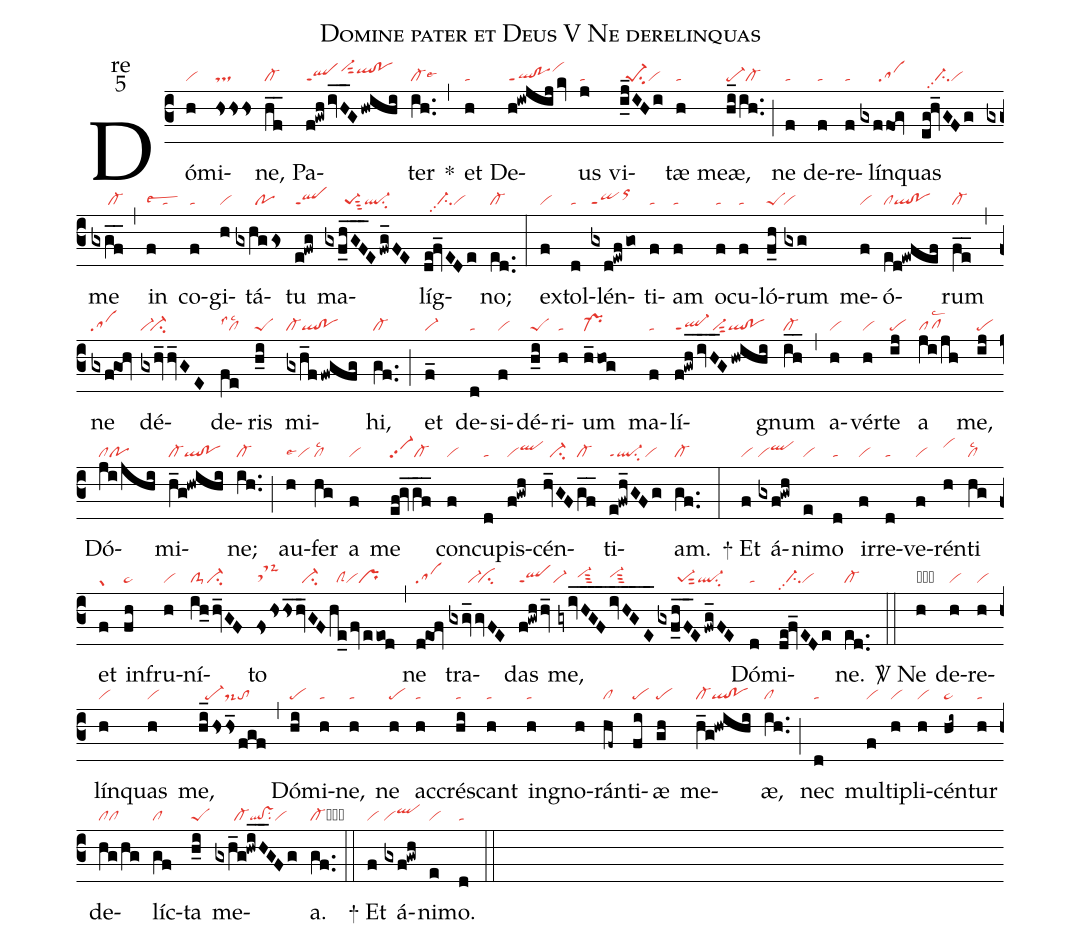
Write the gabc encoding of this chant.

name:Domine pater et Deus V Ne derelinquas;
office-part:re;
mode:5;
nabc-lines:1;
%%
(c3) Dó(h|vi)mi(hsss|ts)ne,(hf__|cl-)
Pa(f!gwhivH__G/hwihi|qlppt1vi-hjsut2qlhi!pohi)ter(ih..|cl-lse6) <sp>*</sp>(,)
et(h|ta) De(h!iwjijkv|ql!poppt1vihj)us(j|ta)
vi(i_j_IHi|//pe-1su2vi)tæ(h|ta) meæ,(hi_/ih..|pe-cl-) (;)
ne(f|ta) de(f|ta)re(f|ta)lín(gxffog|//////sa)quas(eg@hv_GFg|////ci-pp2vi)
me(gxgf__|/////cl-) (,)
in(f|talsew2) co(f|ta)gi(h|vi)tá(gxhggs|//////po)tu(e!fwg|qlppt1)
ma(gxfhGF____E/fwg_FE|//////pe-1sut3ql-su2)líg(de@fv_EDe|////ci-pp2vi)no;(ed..|cl-) (:)
ex(f|vi)tol(d|ta)lén(gxd!ewf/go|qippt1orhj)ti(f|ta)am(f|ta)
o(f|ta)cu(f|ta)ló(f_h|peS)rum(gxg|vi) me(f|vi)ó(ed!ewfef|clql!po)rum(fe__|cl-) (,)
ne(gxf!goh|sa) dé(gxhvv_GE|vi-`vi-su2)de(fe|cllsc2lss1)ris(h_i|peS)
mi(gxh_f/fwgfg|cl-ql!po)hi,(gf..|cl-) (;)
et(f_|vi-) de(d|ta)si(f|vi)dé(h_i|peS)ri(h|ta)um(h_hog|pr-)
ma(f|ta)<nlba>lí(f!gwh_/ivH__G/hwihi|ql-ppt1vi-sut2ql!po)</nlba>gnum(ih__|cl-) (,)
a(h|vi)vér(h|vi)te(ij|pe) a(ji/jh|pflsc2) me,(ij|pe)
Dó(ji/jhi|clpo)mi(h_g!hwihi|cl-ql!po)ne;(ih..|cl-) (;)
au(h|vilse4)fer(hg|cllsc2) a(f|vi) me(ef@gv_/gf__|vi-pp2cl-)
con(f|vi)cu(d|ta)pis(f!gwh|viqlhi)cén(hv_GF|//ci-|gf__|cl-)ti(e!fwh_GFg|ql-ppt1su2vi)am.(gf..|cl-) (:)

<sp>+</sp> Et(f|vi) á(gxf!gwh|viqlhi)ni(e|vi)mo(d|ta)
ir(f|vi)re(d|ta)ve(f|vi)rén(h|vihj)ti(hg|cllsc2) et(f|gr)
in(fh|pe~)fru(h|vi)ní(ih_/hv_GF|clS-ci-)to(fshshs_|tsM-|hv_GF|//ci-|he_/fv/eeod|//clSvipr) (,)
ne(d!eof|sa) tra(gxgv_gvFE|//////vi-`ci)das(f!gwhhv_|qlppt1vi-)
me,(gyivHGF____|//////vi-hhsut3|ivHGE____|vi-hhsut3|gxfhF___E/fwg_FE|//////pe-1sut2ql-su2)
Dó(d|ta)mi(de@fv_EDe|//ci-pp2vi)ne.(ed..|cl-) (::)

<sp>V/</sp> Ne(h|obvi) de(h|vi)re(h|vi)lín(h|vi)quas(h|vi) me,(hi_/hshs_fgf|//pe-ds-to) (,)
Dó(hi|pe)mi(h|ta)ne,(h|ta) ne(h|pe) ac(h|ta)crés(hi|ta)cant(h|ta)
in(h|ta)gno(h)rán(hf~|cl)ti(fi|pe)æ(gh|pe) me(h_g!hwihi|cl-ql!po)æ,(ih..|cl) (;)
nec(d|ta) mul(f|vi)ti(h|vi)pli(h|vi)cén(hi~|pe~)tur(h|ta) de(hg/hg|clcl)líc(gf|cl)ta(h_i|peS)
me(gxh_g!hwiH__GFg|//////cl-ql!vssu2vi)a.(gf..|cl-cb) (::)

<sp>+</sp> Et(f|vi) á(gxf!gwh|viqlhi)ni(e|vi)mo.(d|ta) (::)
